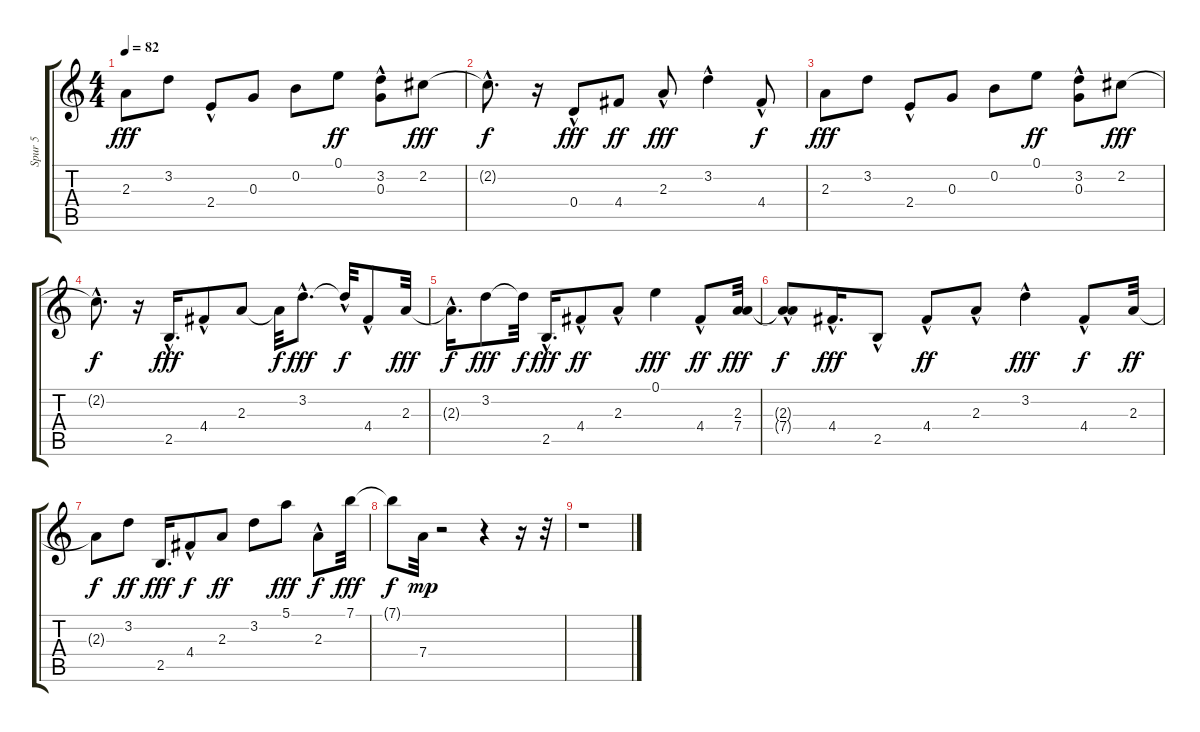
\track ("Spur 5" "Spur 5") {instrument acousticguitarsteel}
\staff {score tabs}
\tuning (E4 B3 G3 D3 A2 E2) {hide}
\ts (4 4)
\tempo 82
\clef g2
\ks c
2.3.8{dy fff} 3.2.8 2.4{hac}.8 0.3.8 0.2.8 0.1.8{dy ff} (3.2 0.3{hac}).8 2.2.8{dy fff} |
2.2{hac t}.8{d dy f} r.16 0.4{hac}.8{dy fff} 4.4.8{dy ff} 2.3{hac}.8{dy fff} 3.2{hac}.4 4.4{hac}.8{dy f} |
2.3.8{dy fff} 3.2.8 2.4{hac}.8 0.3.8 0.2.8 0.1.8{dy ff} (3.2 0.3{hac}).8 2.2.8{dy fff} |
2.2{hac t}.8{d dy f} r.16 2.5{hac}.16{d dy fff} 4.4{hac}.8 2.3.8 2.3{t}.32{dy f} 3.2{hac}.8{d dy fff} 3.2{hac t}.32{dy f} 4.4{hac}.8 2.3.32{dy fff} |
2.3{hac t}.16{d dy f} 3.2.8{dy fff} 3.2{t}.32{dy f} 2.5{hac}.16{d dy fff} 4.4{hac}.8{dy ff} 2.3{hac}.8 0.1.4{dy fff} 4.4{hac}.8{dy ff} (2.3 7.4).32{dy fff} |
(2.3{hac t} 7.4{t}).8{dy f} 4.4{hac}.16{d dy fff} 2.5{hac}.8 4.4{hac}.8{dy ff} 2.3{hac}.8 3.2{hac}.4{dy fff} 4.4{hac}.8{dy f} 2.3.32{dy ff} |
2.3{t}.8{dy f} 3.2.8{dy ff} 2.5.16{d dy fff} 4.4{hac}.8{dy f} 2.3.8{dy ff} 3.2.8 5.1.8{dy fff} 2.3{hac}.8{dy f} 7.1.32{dy fff} |
7.1{t}.8{dy f} 7.4.32{dy mp} r.2 r.4 r.16 r.32 |
r.1
